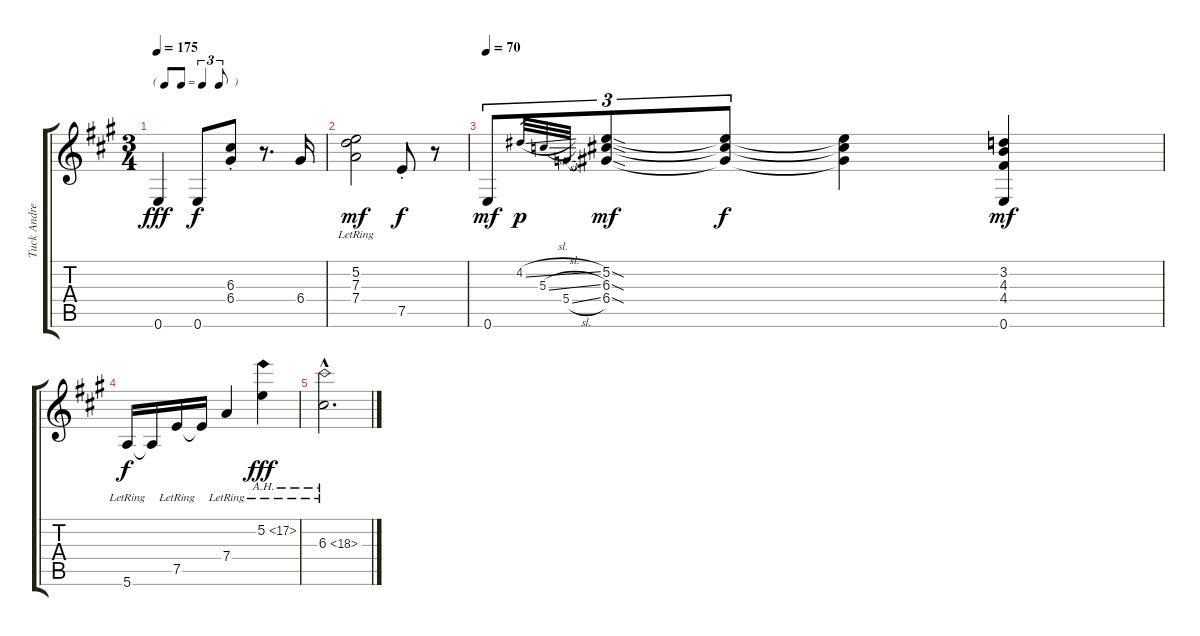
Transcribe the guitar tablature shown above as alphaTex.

\track ("Tuck Andress (first try)" "Tuck Andre") {instrument electricguitarjazz}
\staff {score tabs}
\tuning (E4 B3 G3 D3 A2 E2) {hide}
\ts (3 4)
\tf triplet8th
\tempo 175
\clef g2
\ks a
0.6.4{dy fff} 0.6.8{dy f} (6.3{st} 6.4{st}).8 r.8{d} 6.4.16 |
(5.2{lr} 7.3{lr} 7.4{lr}).2{dy mf} 7.5{st}.8{dy f} r.8 |
\tempo 70
0.6.8{tu (3 2) dy mf} 4.2{sl}.32{gr dy p} 5.3{sl}.32{gr} 5.4{sl}.32{gr} (5.2{sod} 6.3{sod} 6.4{sod}).8{tu (3 2) dy mf} (5.2{t} 6.3{t} 6.4{t}).8{tu (3 2) dy f} (5.2{t} 6.3{t} 6.4{t}).4 (3.2 4.3 4.4 0.6).4{dy mf} |
5.6{lr}.16{dy f} 5.6{t}.16 7.5{lr}.16 7.5{t}.16 7.4{lr}.4 5.2{ah 12 lr}.4{dy fff} |
6.3{ah 12 hac lr}.2{d}
